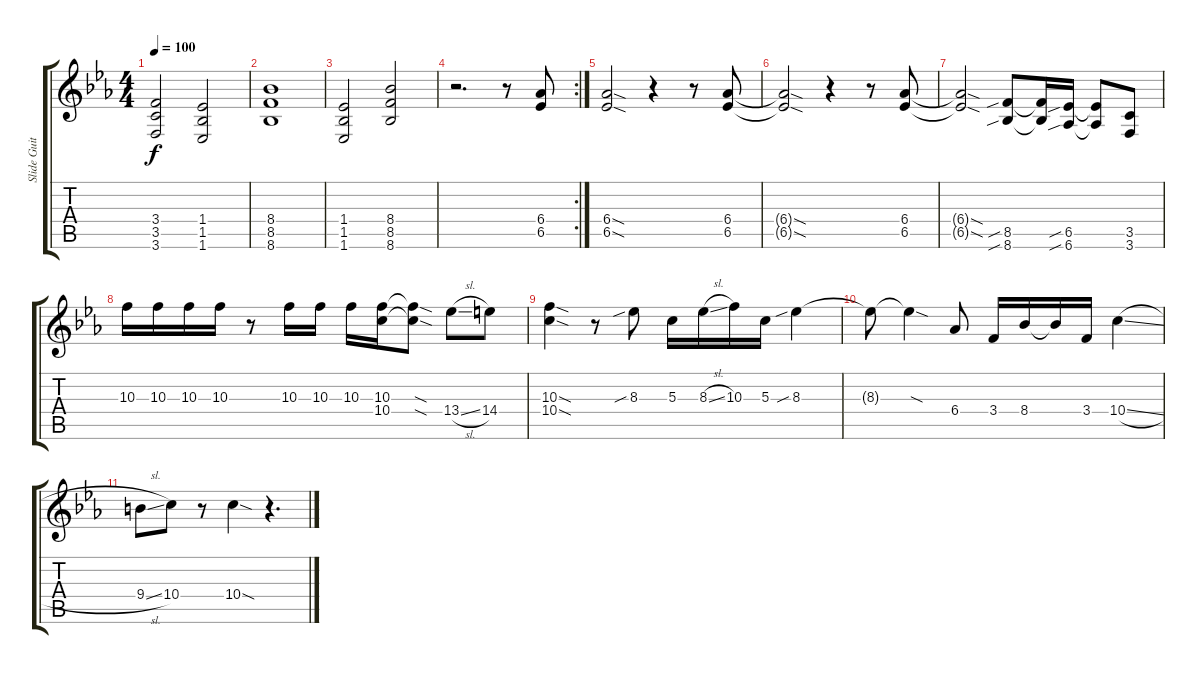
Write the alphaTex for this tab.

\track ("Slide Guitar" "Slide Guit") {instrument distortionguitar}
\staff {score tabs}
\tuning (E4 B3 G3 D3 A2 D2) {hide}
\ts (4 4)
\tempo 100
\clef g2
\ks eb
(3.4 3.5 3.6).2{dy f} (1.4 1.5 1.6).2 |
(8.4 8.5 8.6).1 |
(1.4 1.5 1.6).2 (8.4 8.5 8.6).2 |
\rc 2
r.2{d} r.8 (6.4 6.5).8 |
(6.4{sod} 6.5{sod}).2 r.4 r.8 (6.4 6.5).8 |
(6.4{sod t} 6.5{sod t}).2 r.4 r.8 (6.4 6.5).8 |
(6.4{sod t} 6.5{sod t}).2 (8.5{sib} 8.6{sib}).8 (8.5{t} 8.6{t}).16 (6.5{sib} 6.6{sib}).16 (6.5{t} 6.6{t}).8 (3.5 3.6).8 |
10.3.16 10.3.16 10.3.16 10.3.16 r.8 10.3.16 10.3.16 10.3.16 (10.3 10.4).16 (10.3{sod t} 10.4{sod t}).8 13.4{sl}.8 14.4.8 |
(10.3{sod} 10.4{sod}).4 r.8 8.3{sib}.8 5.3.16 8.3{sl}.16 10.3.16 5.3.16 8.3{sib}.4 |
8.3{t}.8 8.3{sod t}.4 6.4.8 3.4.16 8.4.16 8.4{t}.16 3.4.16 10.4{sl}.4 |
9.4{sl}.8 10.4.8 r.8 10.4{sod}.4 r.4{d}
